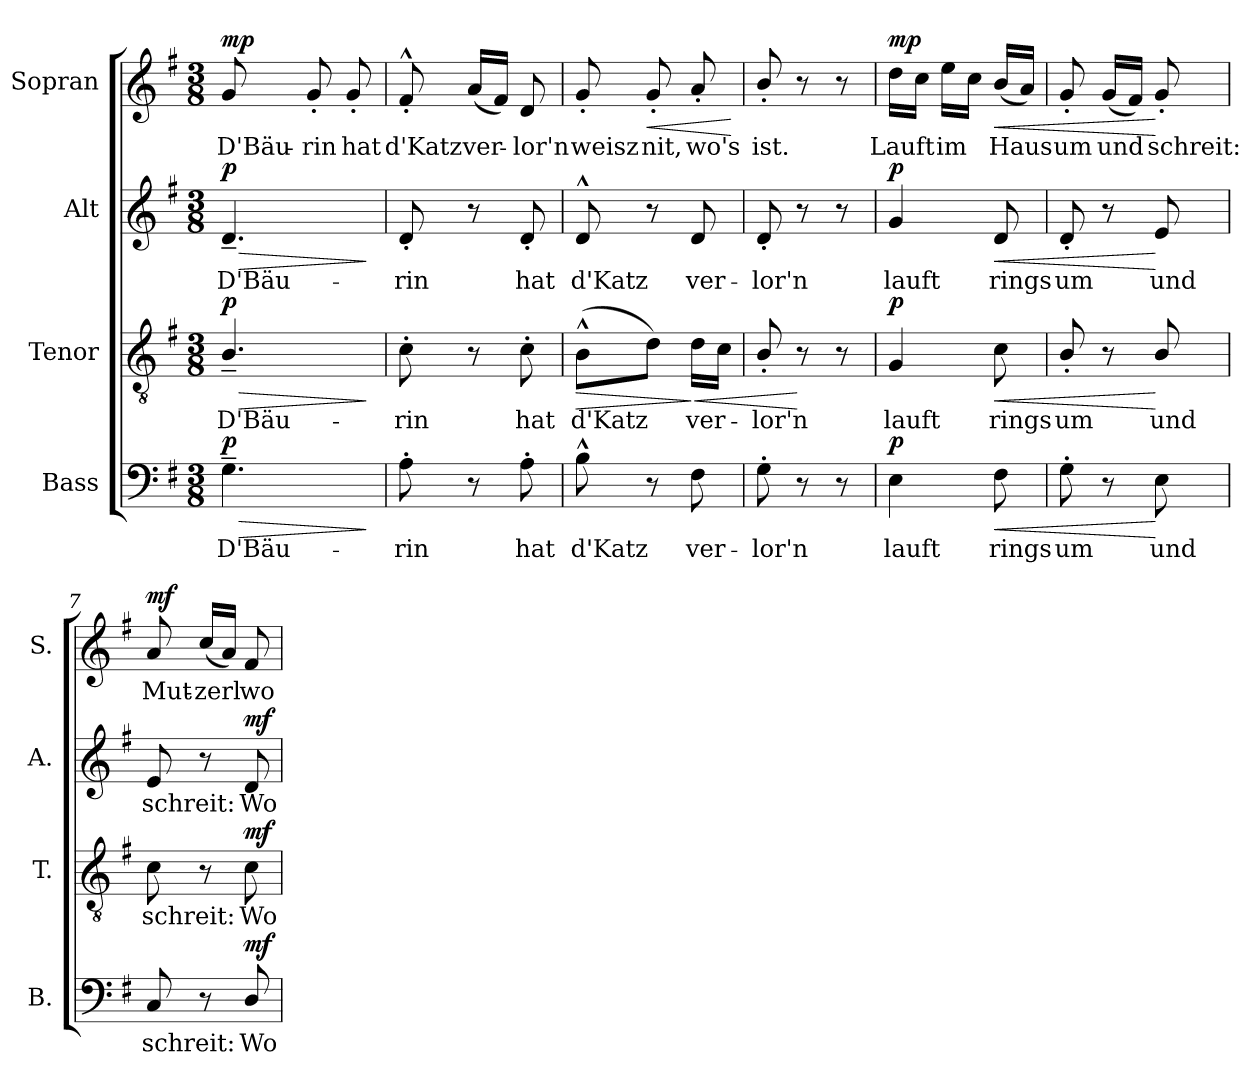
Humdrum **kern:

**kern	**text	**dynam	**kern	**text	**dynam	**kern	**text	**dynam	**kern	**text	**dynam
*part4	*part4	*part4	*part3	*part3	*part3	*part2	*part2	*part2	*part1	*part1	*part1
*staff4	*staff4	*staff4	*staff3	*staff3	*staff3	*staff2	*staff2	*staff2	*staff1	*staff1	*staff1
*I"Bass	*	*	*I"Tenor	*	*	*I"Alt	*	*	*I"Sopran	*	*
*I'B.	*	*	*I'T.	*	*	*I'A.	*	*	*I'S.	*	*
!!LO:PB:g=z
*clefF4	*	*	*clefGv2	*	*	*clefG2	*	*	*clefG2	*	*
*	*	*	*ITrd7c12	*	*	*	*	*	*	*	*
*k[f#]	*	*	*k[f#]	*	*	*k[f#]	*	*	*k[f#]	*	*
*G:	*	*	*G:	*	*	*G:	*	*	*G:	*	*
*M3/8	*	*	*M3/8	*	*	*M3/8	*	*	*M3/8	*	*
*MM75	*	*	*MM75	*	*	*MM75	*	*	*MM75	*	*
=1	=1	=1	=1	=1	=1	=1	=1	=1	=1	=1	=1
!	!LO:LY:b:color=#000000	!LO:HP:b	!	!	!	!	!	!	!	!	!
!	!	!	!	!LO:LY:b:color=#000000	!LO:HP:b	!	!	!	!	!	!
!	!	!	!	!	!	!	!LO:LY:b:color=#000000	!LO:HP:b	!	!	!
!	!	!	!	!	!	!	!	!	!	!LO:LY:b:color=#000000	!
4.G~i\	D'Bäu-	> p	4.BB~i/	D'Bäu-	> p	4.d~i/	D'Bäu-	> p	8gi/	D'Bäu-	mp
!	!	!	!	!	!	!	!	!	!	!LO:LY:b:color=#000000	!
.	.	.	.	.	.	.	.	.	8g'i/	-rin	.
!	!	!	!	!	!	!	!	!	!	!LO:LY:b:color=#000000	!
.	.	.	.	.	.	.	.	.	8g'i/	hat	.
.	.	]	.	.	]	.	.	]	.	.	.
=2	=2	=2	=2	=2	=2	=2	=2	=2	=2	=2	=2
!	!LO:LY:b:color=#000000	!	!	!	!	!	!	!	!	!	!
!	!	!	!	!LO:LY:b:color=#000000	!	!	!	!	!	!	!
!	!	!	!	!	!	!	!LO:LY:b:color=#000000	!	!	!	!
!	!	!	!	!	!	!	!	!	!	!LO:LY:b:color=#000000	!
8A'i\	-rin	.	8C'i\	-rin	.	8d'i/	-rin	.	8f#'^^i/	d'Katz	.
!	!	!	!	!	!	!	!	!	!	!LO:LY:b:color=#000000	!
8r	.	.	8r	.	.	8r	.	.	(16ai/LL	ver-	.
.	.	.	.	.	.	.	.	.	16f#i/JJ)	.	.
!	!LO:LY:b:color=#000000	!	!	!	!	!	!	!	!	!	!
!	!	!	!	!LO:LY:b:color=#000000	!	!	!	!	!	!	!
!	!	!	!	!	!	!	!LO:LY:b:color=#000000	!	!	!	!
!	!	!	!	!	!	!	!	!	!	!LO:LY:b:color=#000000	!
8A'i\	hat	.	8C'i\	hat	.	8d'i/	hat	.	8di/	-lor'n	.
=3	=3	=3	=3	=3	=3	=3	=3	=3	=3	=3	=3
!	!LO:LY:b:color=#000000	!	!	!	!	!	!	!	!	!	!
!	!	!	!	!LO:LY:b:color=#000000	!LO:HP:b	!	!	!	!	!	!
!	!	!	!	!	!	!	!LO:LY:b:color=#000000	!	!	!	!
!	!	!	!	!	!	!	!	!	!	!LO:LY:b:color=#000000	!
8B^^i\	d'Katz	.	(8BB^^i\L	d'Katz	>	8d^^i/	d'Katz	.	8g'i/	weisz	.
!	!	!	!	!	!	!	!	!	!	!LO:LY:b:color=#000000	!LO:HP:b
!	!	!	!	!	!	!	!	!	!	!	!LO:HP:n=1:b
8r	.	.	8Di\J)	.	.	8r	.	.	8g'i/	nit,	< <
!	!LO:LY:b:color=#000000	!	!	!	!	!	!	!	!	!	!
!	!	!	!	!LO:LY:b:color=#000000	!LO:HP:n=1:b	!	!	!	!	!	!
!	!	!	!	!	!	!	!LO:LY:b:color=#000000	!	!	!	!
!	!	!	!	!	!	!	!	!	!	!LO:LY:b:color=#000000	!
8F#i\	ver-	.	16Di\LL	ver-	] <	8di/	ver-	.	8a'i/	wo's	.
.	.	.	16Ci\JJ	.	.	.	.	.	.	.	.
.	.	.	.	.	.	.	.	.	.	.	[
=4	=4	=4	=4	=4	=4	=4	=4	=4	=4	=4	=4
!	!LO:LY:b:color=#000000	!	!	!	!	!	!	!	!	!	!
!	!	!	!	!LO:LY:b:color=#000000	!	!	!	!	!	!	!
!	!	!	!	!	!	!	!LO:LY:b:color=#000000	!	!	!	!
!	!	!	!	!	!	!	!	!	!	!LO:LY:b:color=#000000	!
8G'i\	-lor'n	.	8BB'i/	-lor'n	.	8d'i/	-lor'n	.	8b'i/	ist.	.
8r	.	.	8r	.	[	8r	.	.	8r	.	[
8r	.	.	8r	.	.	8r	.	.	8r	.	.
=5	=5	=5	=5	=5	=5	=5	=5	=5	=5	=5	=5
!	!LO:LY:b:color=#000000	!	!	!	!	!	!	!	!	!	!
!	!	!	!	!LO:LY:b:color=#000000	!	!	!	!	!	!	!
!	!	!	!	!	!	!	!LO:LY:b:color=#000000	!	!	!	!
!	!	!	!	!	!	!	!	!	!	!LO:LY:b:color=#000000	!
4Ei\	lauft	p	4GGi/	lauft	p	4gi/	lauft	p	16ddi\LL	Lauft	mp
.	.	.	.	.	.	.	.	.	16cci\JJ	.	.
!	!	!	!	!	!	!	!	!	!	!LO:LY:b:color=#000000	!
.	.	.	.	.	.	.	.	.	16eei\LL	im	.
.	.	.	.	.	.	.	.	.	16cci\JJ	.	.
!	!LO:LY:b:color=#000000	!LO:HP:b	!	!	!	!	!	!	!	!	!
!	!	!	!	!LO:LY:b:color=#000000	!LO:HP:b	!	!	!	!	!	!
!	!	!	!	!	!	!	!LO:LY:b:color=#000000	!LO:HP:b	!	!	!
!	!	!	!	!	!	!	!	!	!	!LO:LY:b:color=#000000	!LO:HP:b
8F#i\	rings	<	8Ci\	rings	<	8di/	rings	<	(16bi/LL	Haus	<
.	.	.	.	.	.	.	.	.	16ai/JJ)	.	.
=6	=6	=6	=6	=6	=6	=6	=6	=6	=6	=6	=6
!	!LO:LY:b:color=#000000	!	!	!	!	!	!	!	!	!	!
!	!	!	!	!LO:LY:b:color=#000000	!	!	!	!	!	!	!
!	!	!	!	!	!	!	!LO:LY:b:color=#000000	!	!	!	!
!	!	!	!	!	!	!	!	!	!	!LO:LY:b:color=#000000	!
8G'i\	um	.	8BB'i/	um	.	8d'i/	um	.	8g'i/	um	.
!	!	!	!	!	!	!	!	!	!	!LO:LY:b:color=#000000	!
8r	.	.	8r	.	.	8r	.	.	(16gi/LL	und	.
.	.	.	.	.	.	.	.	.	16f#i/JJ)	.	.
!	!LO:LY:b:color=#000000	!	!	!	!	!	!	!	!	!	!
!	!	!	!	!LO:LY:b:color=#000000	!	!	!	!	!	!	!
!	!	!	!	!	!	!	!LO:LY:b:color=#000000	!	!	!	!
!	!	!	!	!	!	!	!	!	!	!LO:LY:b:color=#000000	!
8Ei\	und	[	8BBi/	und	[	8ei/	und	[	8g'i/	schreit:	[
=7	=7	=7	=7	=7	=7	=7	=7	=7	=7	=7	=7
!	!LO:LY:b:color=#000000	!	!	!	!	!	!	!	!	!	!
!	!	!	!	!LO:LY:b:color=#000000	!	!	!	!	!	!	!
!	!	!	!	!	!	!	!LO:LY:b:color=#000000	!	!	!	!
!	!	!	!	!	!	!	!	!	!	!LO:LY:b:color=#000000	!
8Ci/	schreit:	.	8Ci\	schreit:	.	8ei/	schreit:	.	8ai/	Mut-	mf
!	!	!	!	!	!	!	!	!	!	!LO:LY:b:color=#000000	!
8r	.	.	8r	.	.	8r	.	.	(16cci/LL	-zerl	.
.	.	.	.	.	.	.	.	.	16ai/JJ)	.	.
!	!LO:LY:b:color=#000000	!	!	!	!	!	!	!	!	!	!
!	!	!	!	!LO:LY:b:color=#000000	!	!	!	!	!	!	!
!	!	!	!	!	!	!	!LO:LY:b:color=#000000	!	!	!	!
!	!	!	!	!	!	!	!	!	!	!LO:LY:b:color=#000000	!
8Di/	Wo	mf	8Ci\	Wo	mf	8di/	Wo	mf	8f#i/	wo	.
=	=	=	=	=	=	=	=	=	=	=	=
*-	*-	*-	*-	*-	*-	*-	*-	*-	*-	*-	*-
